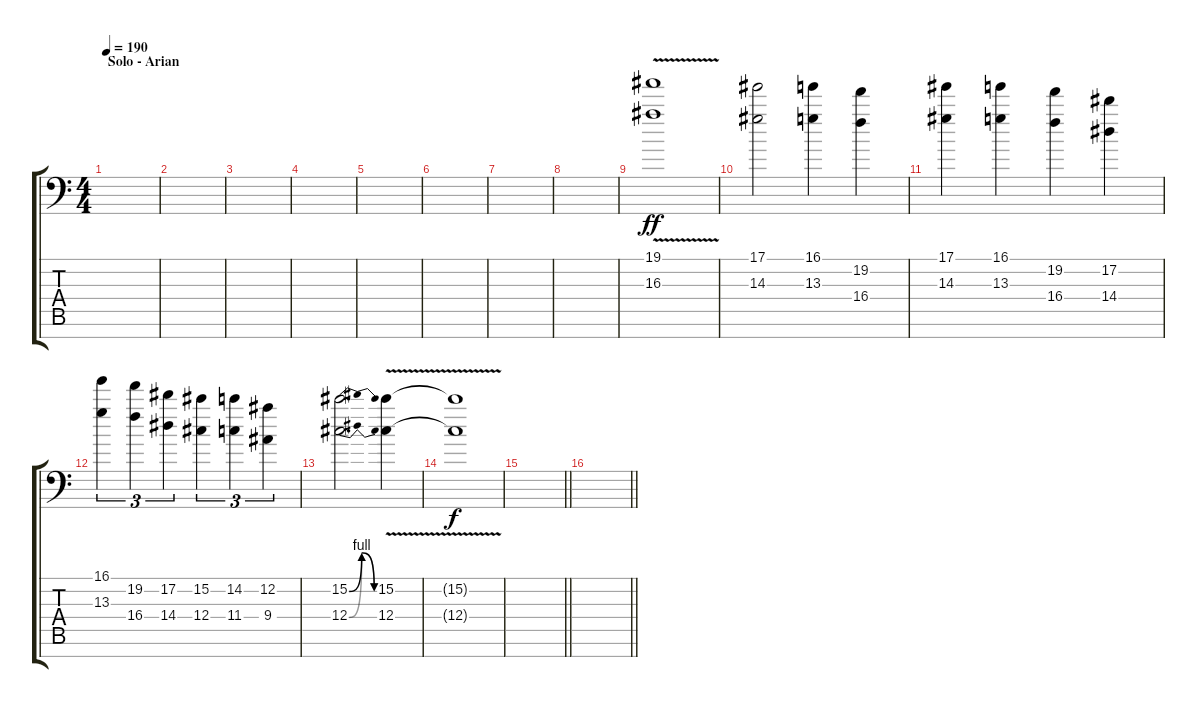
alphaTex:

\track "" {instrument distortionguitar}
\staff {score tabs}
\tuning (Eb4 Bb3 Gb3 Db3 Ab2 Eb2 Bb1) {hide}
\ts (4 4)
\section ("" "Solo - Arian")
\tempo 190
\clef f4
\ks c
|
|
|
|
|
|
|
|
(19.1{v} 16.3{v}).1{dy ff volume 16 balance 16} |
(17.1 14.3).2 (16.1 13.3).4 (19.2 16.4).4 |
(17.1 14.3).4 (16.1 13.3).4 (19.2 16.4).4 (17.2 14.4).4 |
(16.1 13.3).4{tu (3 2)} (19.2 16.4).4{tu (3 2)} (17.2 14.4).4{tu (3 2)} (15.2 12.4).4{tu (3 2)} (14.2 11.4).4{tu (3 2)} (12.2 9.4).4{tu (3 2)} |
(15.2{be (bendrelease 0 0 30 4 44 4 60 0)} 12.4{be (bendrelease 0 0 30 4 44 4 60 0)}).2{d} (15.2{v} 12.4{v}).4 |
(15.2{t} 12.4{t}).1{dy f} |
\barLineRight lightlight
|
\barLineRight lightlight
